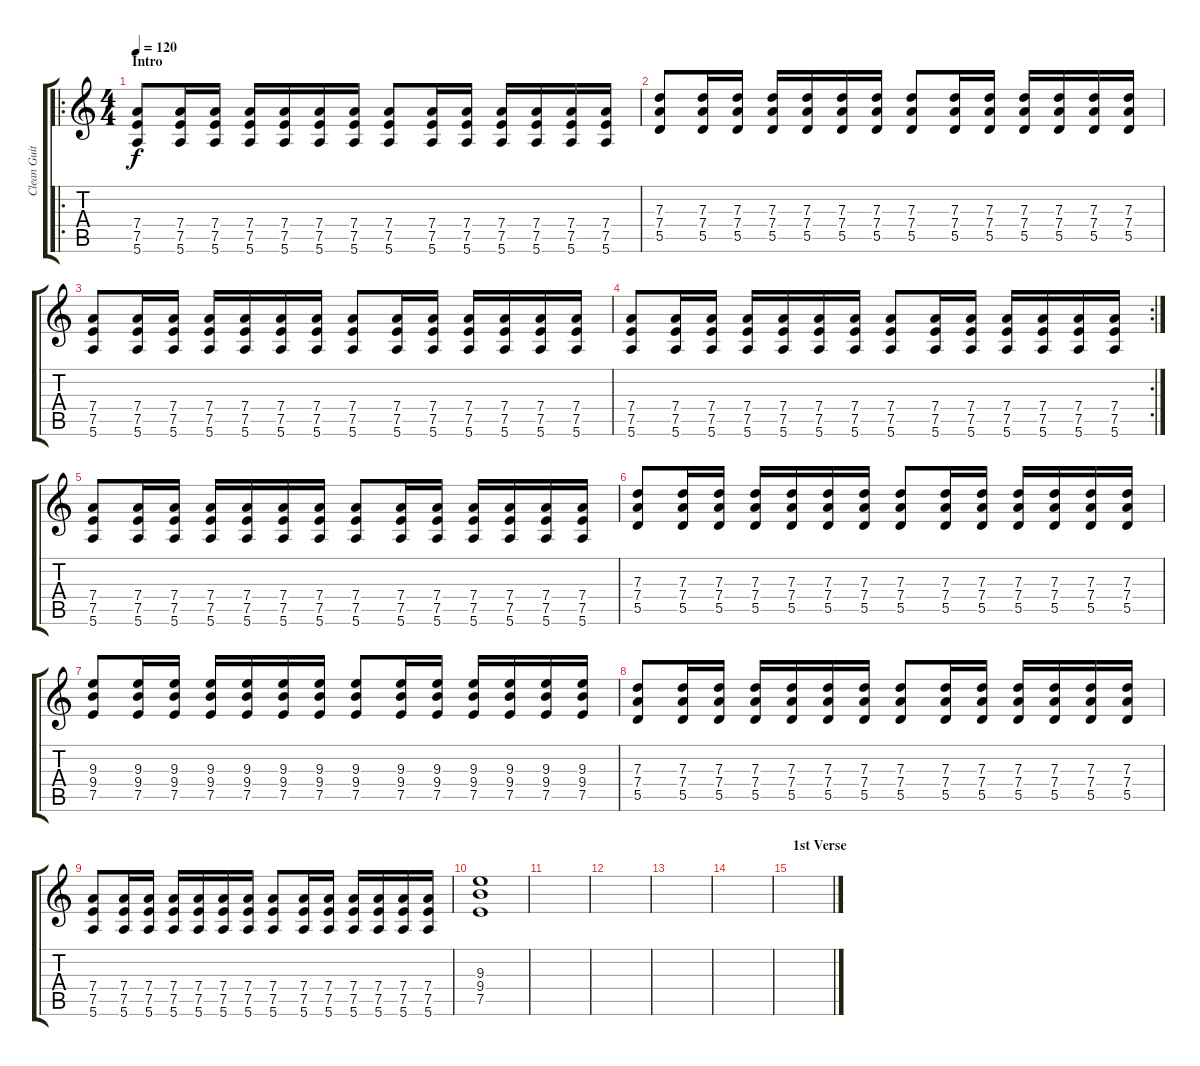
\track ("Clean Guitar" "Clean Guit") {instrument electricguitarclean}
\staff {score tabs}
\tuning (E4 B3 G3 D3 A2 E2) {hide}
\ro
\ts (4 4)
\section ("" "Intro")
\tempo 120
\clef g2
\ks c
(7.4 7.5 5.6).8{dy f instrument electricguitarclean} (7.4 7.5 5.6).16 (7.4 7.5 5.6).16 (7.4 7.5 5.6).16 (7.4 7.5 5.6).16 (7.4 7.5 5.6).16 (7.4 7.5 5.6).16 (7.4 7.5 5.6).8 (7.4 7.5 5.6).16 (7.4 7.5 5.6).16 (7.4 7.5 5.6).16 (7.4 7.5 5.6).16 (7.4 7.5 5.6).16 (7.4 7.5 5.6).16 |
(7.3 7.4 5.5).8 (7.3 7.4 5.5).16 (7.3 7.4 5.5).16 (7.3 7.4 5.5).16 (7.3 7.4 5.5).16 (7.3 7.4 5.5).16 (7.3 7.4 5.5).16 (7.3 7.4 5.5).8 (7.3 7.4 5.5).16 (7.3 7.4 5.5).16 (7.3 7.4 5.5).16 (7.3 7.4 5.5).16 (7.3 7.4 5.5).16 (7.3 7.4 5.5).16 |
(7.4 7.5 5.6).8 (7.4 7.5 5.6).16 (7.4 7.5 5.6).16 (7.4 7.5 5.6).16 (7.4 7.5 5.6).16 (7.4 7.5 5.6).16 (7.4 7.5 5.6).16 (7.4 7.5 5.6).8 (7.4 7.5 5.6).16 (7.4 7.5 5.6).16 (7.4 7.5 5.6).16 (7.4 7.5 5.6).16 (7.4 7.5 5.6).16 (7.4 7.5 5.6).16 |
\rc 2
(7.4 7.5 5.6).8 (7.4 7.5 5.6).16 (7.4 7.5 5.6).16 (7.4 7.5 5.6).16 (7.4 7.5 5.6).16 (7.4 7.5 5.6).16 (7.4 7.5 5.6).16 (7.4 7.5 5.6).8 (7.4 7.5 5.6).16 (7.4 7.5 5.6).16 (7.4 7.5 5.6).16 (7.4 7.5 5.6).16 (7.4 7.5 5.6).16 (7.4 7.5 5.6).16 |
(7.4 7.5 5.6).8 (7.4 7.5 5.6).16 (7.4 7.5 5.6).16 (7.4 7.5 5.6).16 (7.4 7.5 5.6).16 (7.4 7.5 5.6).16 (7.4 7.5 5.6).16 (7.4 7.5 5.6).8 (7.4 7.5 5.6).16 (7.4 7.5 5.6).16 (7.4 7.5 5.6).16 (7.4 7.5 5.6).16 (7.4 7.5 5.6).16 (7.4 7.5 5.6).16 |
(7.3 7.4 5.5).8 (7.3 7.4 5.5).16 (7.3 7.4 5.5).16 (7.3 7.4 5.5).16 (7.3 7.4 5.5).16 (7.3 7.4 5.5).16 (7.3 7.4 5.5).16 (7.3 7.4 5.5).8 (7.3 7.4 5.5).16 (7.3 7.4 5.5).16 (7.3 7.4 5.5).16 (7.3 7.4 5.5).16 (7.3 7.4 5.5).16 (7.3 7.4 5.5).16 |
(9.3 9.4 7.5).8 (9.3 9.4 7.5).16 (9.3 9.4 7.5).16 (9.3 9.4 7.5).16 (9.3 9.4 7.5).16 (9.3 9.4 7.5).16 (9.3 9.4 7.5).16 (9.3 9.4 7.5).8 (9.3 9.4 7.5).16 (9.3 9.4 7.5).16 (9.3 9.4 7.5).16 (9.3 9.4 7.5).16 (9.3 9.4 7.5).16 (9.3 9.4 7.5).16 |
(7.3 7.4 5.5).8 (7.3 7.4 5.5).16 (7.3 7.4 5.5).16 (7.3 7.4 5.5).16 (7.3 7.4 5.5).16 (7.3 7.4 5.5).16 (7.3 7.4 5.5).16 (7.3 7.4 5.5).8 (7.3 7.4 5.5).16 (7.3 7.4 5.5).16 (7.3 7.4 5.5).16 (7.3 7.4 5.5).16 (7.3 7.4 5.5).16 (7.3 7.4 5.5).16 |
(7.4 7.5 5.6).8 (7.4 7.5 5.6).16 (7.4 7.5 5.6).16 (7.4 7.5 5.6).16 (7.4 7.5 5.6).16 (7.4 7.5 5.6).16 (7.4 7.5 5.6).16 (7.4 7.5 5.6).8 (7.4 7.5 5.6).16 (7.4 7.5 5.6).16 (7.4 7.5 5.6).16 (7.4 7.5 5.6).16 (7.4 7.5 5.6).16 (7.4 7.5 5.6).16 |
(9.3 9.4 7.5).1 |
|
|
|
|
\section ("" "1st Verse")
